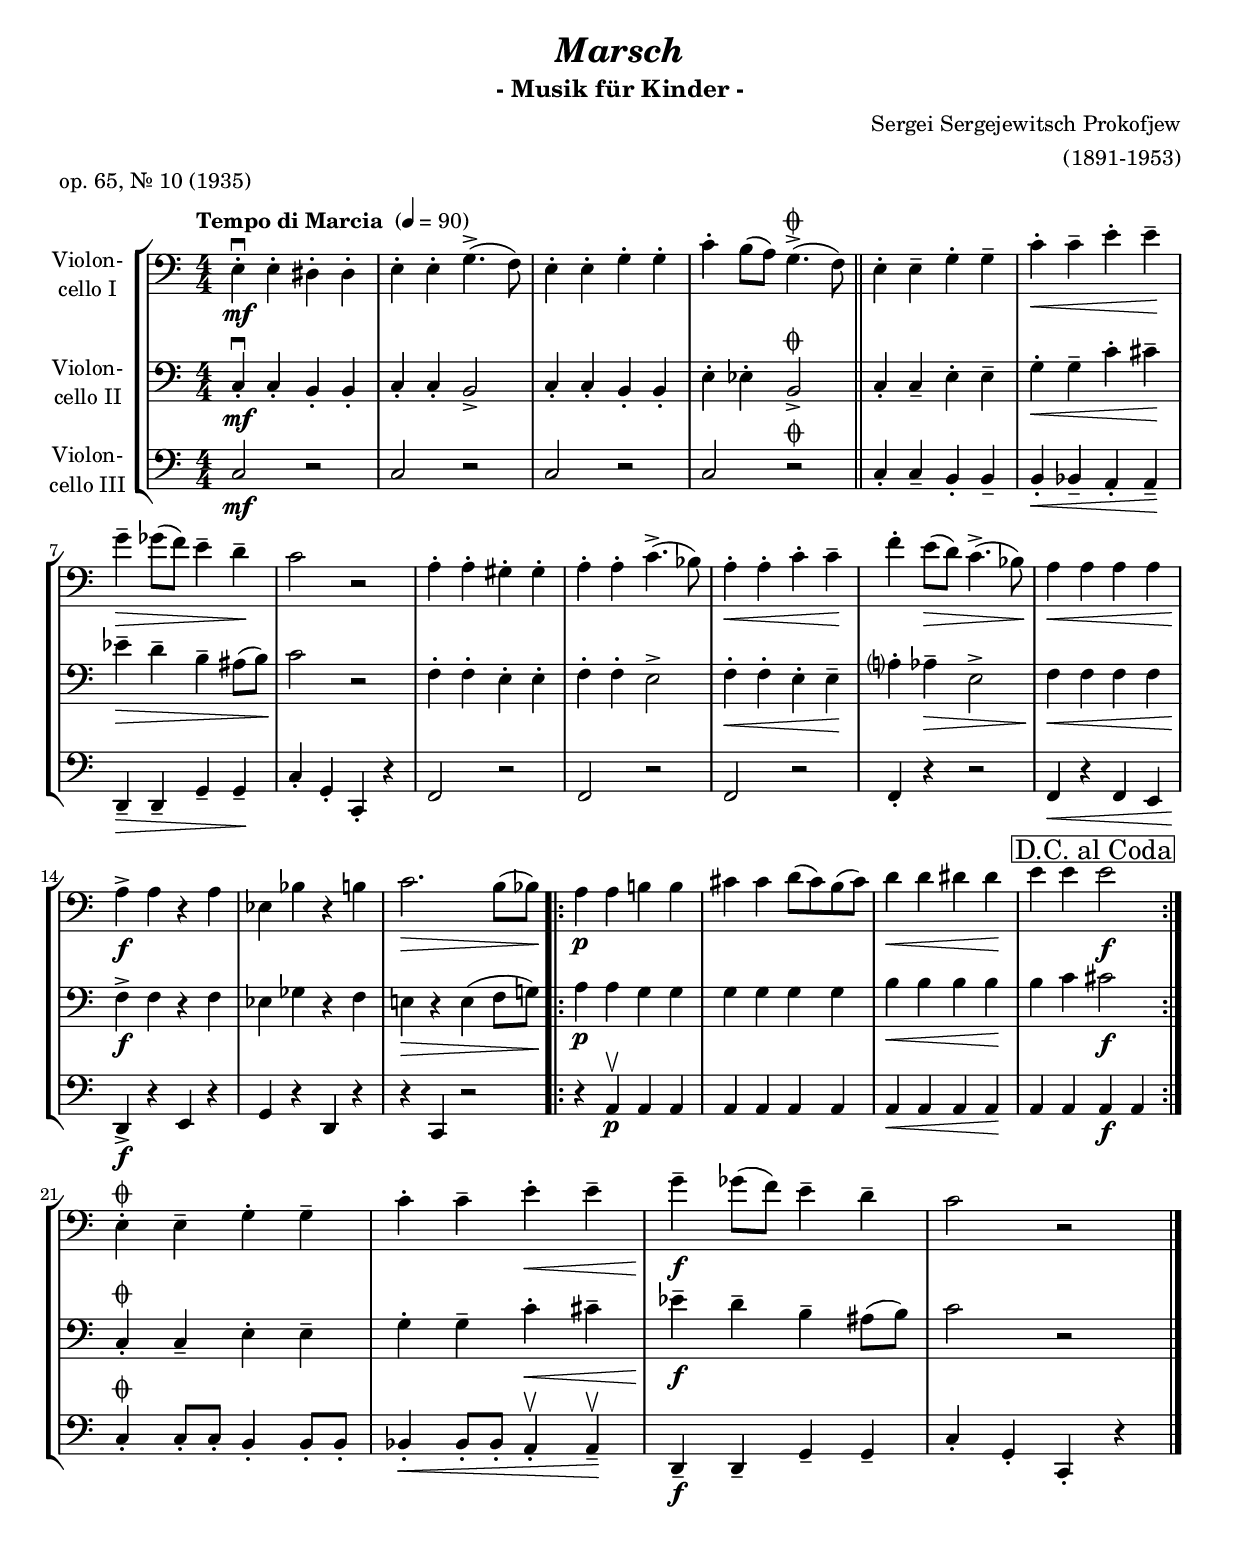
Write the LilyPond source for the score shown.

\version "2.18.2"
\include "deutsch.ly"
  
#(set-global-staff-size 18.8)

\header {
  title     = \markup \bold \italic "Marsch"
  subtitle  = "- Musik für Kinder -"
  composer  = "Sergei Sergejewitsch Prokofjew"
  arranger  = "(1891-1953)"
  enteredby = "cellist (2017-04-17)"
  piece     = "op. 65, Nr. 10 (1935)"
}

voiceconsts = {
  \key c \major
  \clef "bass"
  \time 4/4
  \numericTimeSignature
  \compressFullBarRests
  % Set default beaming for all staves
%  \set Timing.beamExceptions = #'()
%  \set Timing.baseMoment     = #(ly:make-moment 1 4)
%  \set Timing.beatStructure  = #'(1 1 1)
  \tempo "Tempo di Marcia " 4=90
}

mifl = "flute"
mist = "string ensemble 1"
%minstr = "accordion"
miba = "bassoon"
%milo = "drawbar organ"
milo = "harpsichord"

dcac = \mark \markup \box "D.C. al Coda"

va = \relative c {
  \voiceconsts

  e4-.\downbow\mf e-. dis-. dis-.
  e-. e-. g4.(-> f8)
  e4-. e-. g-. g-.
  c-. h8( a) g4.(->\coda f8) \bar "||" 
  e4-. e-- g-. g--
  c-.\< c-- e-. e--\!

  g--\> ges8( f) e4-- d--\!
  c2 r
  a4-. a-. gis-. gis-.
  a-. a-. c4.(-> b8)
  a4-.\< a-. c-. c--\!
  f-. e8(\> d) c4.(-> b8)\!
  a4\< a a a

  a->\!\f a r a
  es b' r h
  c2.\> h8( b)\!
  
  \repeat volta 2 {
    a4\p a h! h
    cis cis d8( cis) h( cis)
    d4\< d dis dis\!
    e e \dcac e2\f
  } \break

  e,4-.\coda e-- g-. g--
  c-. c-- e-.\< e--
  g--\!\f ges8( f) e4-- d--
  c2 r \bar "|."
}

vb = \relative c {
  \voiceconsts

  c4-.\downbow\mf c-. h-. h-.
  c-. c-. h2->
  c4-. c-. h-. h-.
  e-. es-. h2->\coda \bar "||"
  c4-. c-- e-. e--
  g-.\< g-- c-. cis--\!

  es--\> d-- h-- ais8( h)\!
  c2 r
  f,4-. f-. e-. e-.
  f-. f-. e2->
  f4-.\< f-. e-. e--\!
  a?-. as--\> e2->
  f4\!\< f f f

  f->\!\f f r f
  es ges r f
  e!\> r e( f8 g!)\!
  
  \repeat volta 2 {
    a4\p a g g
    g g g g
    h\< h h h\!
    h c \dcac cis2\f
  } \break

  c,4-.\coda c-- e-. e--
  g-. g-- c-.\< cis--
  es--\!\f d-- h-- ais8( h)
  c2 r \bar "|."
}

vc = \relative c {
  \voiceconsts

  c2\mf r
  c r
  c r
  c r\coda \bar "||"
  c4-. c-- h-. h--
  h-.\< b-- a-. a--\!

  d,--\> d-- g-- g--\!
  c-. g-. c,-. r
  f2 r
  f r
  f r
  f4-. r r2
  f4\< r f e

  d->\!\f r e r
  g r d r
  r c r2
  
  \repeat volta 2 {
    r4 a'\upbow\p a a
    a a a a
    a\< a a a\!
    a a a\f a
  } \break

  c-.\coda c8-. c-. h4-. h8-. h-.
  b4-.\< b8-. b-. a4-.\upbow a--\upbow\!
  d,--\f d-- g-- g--
  c-. g-. c,-. r \bar "|."
}


music = \new StaffGroup <<
      \new Staff {
	\set Staff.midiInstrument = \mist
	\set Staff.instrumentName = \markup \center-column { "Violon-" "cello I" }
	\transpose c c { \va }
      }

      \new Staff {
	\set Staff.midiInstrument = \mist
	\set Staff.instrumentName = \markup \center-column { "Violon-" "cello II" }
	\transpose c c { \vb }
      }

      \new Staff {
	\set Staff.midiInstrument = \miba
	\set Staff.instrumentName = \markup \center-column { "Violon-" "cello III" }
	\transpose c c { \vc }
      }
>>

\book {
  \score {
    \music
    \layout {}
  }

  \score {
    \unfoldRepeats \music

    \midi {
      \context {
        \Score
      }
    }
  }
}
